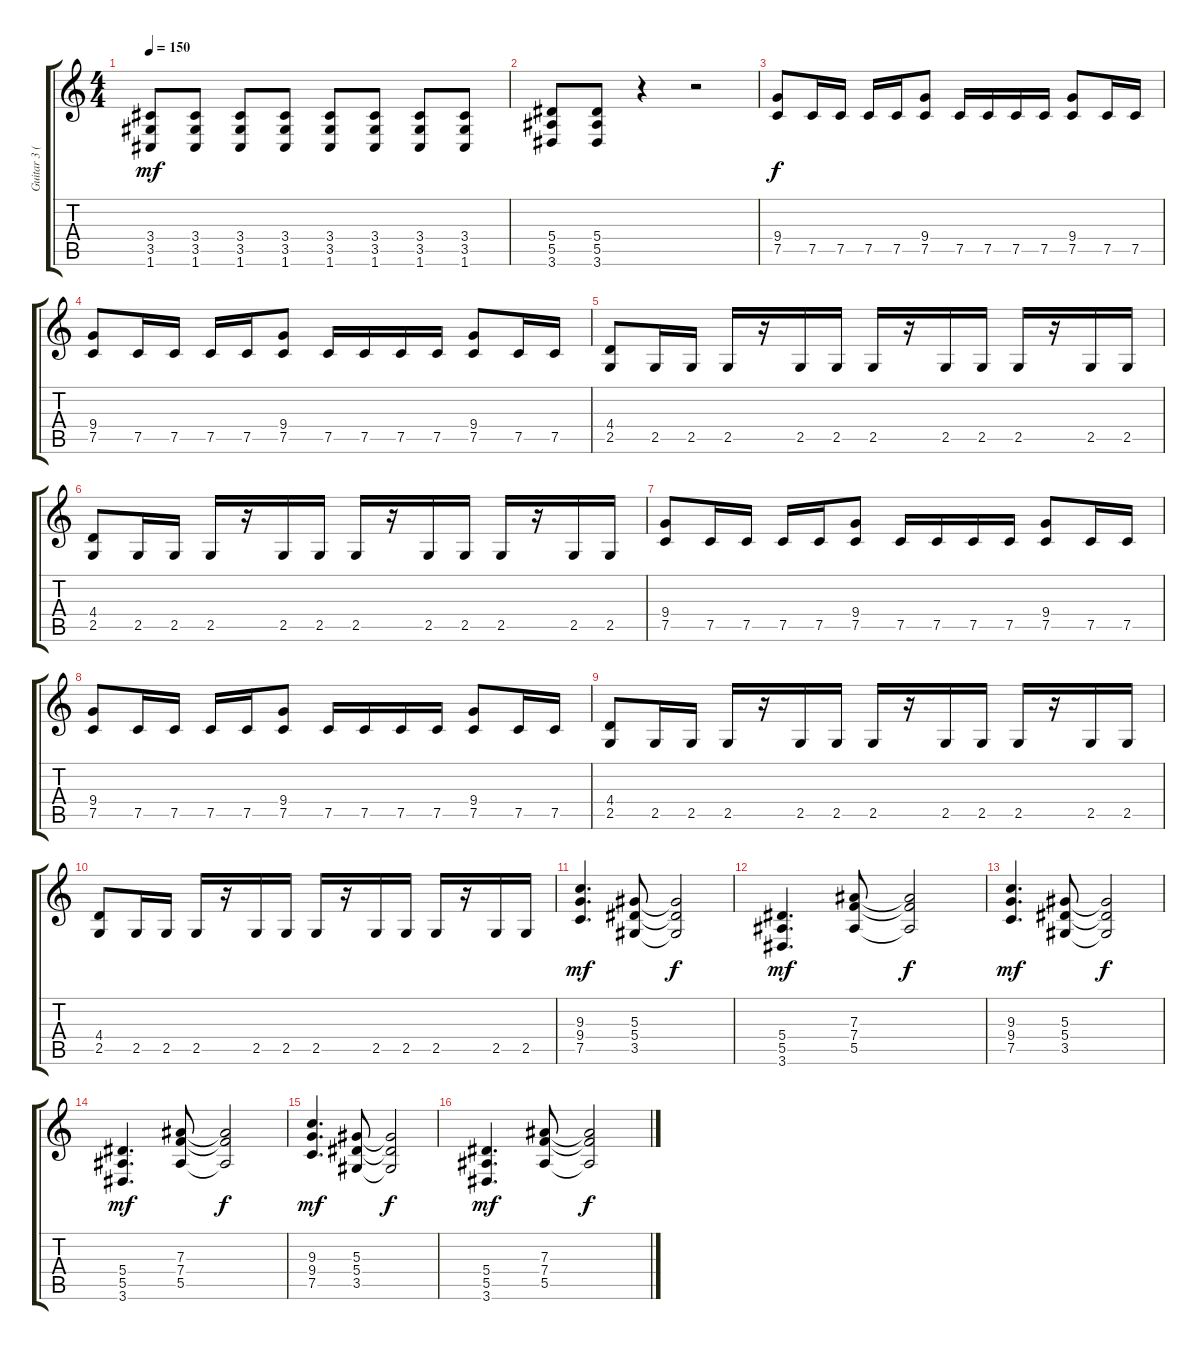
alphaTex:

\track ("Guitar 3 (Rhytm)" "Guitar 3 (") {instrument distortionguitar}
\staff {score tabs}
\tuning (C4 G3 Eb3 Bb2 F2 C2) {hide}
\ts (4 4)
\tempo 150
\clef g2
\ks c
(3.4 3.5 1.6).8{dy mf balance 14} (3.4 3.5 1.6).8 (3.4 3.5 1.6).8 (3.4 3.5 1.6).8 (3.4 3.5 1.6).8 (3.4 3.5 1.6).8 (3.4 3.5 1.6).8 (3.4 3.5 1.6).8 |
(5.4 5.5 3.6).8 (5.4 5.5 3.6).8 r.4 r.2 |
(9.4 7.5).8{dy f balance 8} 7.5.16 7.5.16 7.5.16 7.5.16 (9.4 7.5).8 7.5.16 7.5.16 7.5.16 7.5.16 (9.4 7.5).8 7.5.16 7.5.16 |
(9.4 7.5).8 7.5.16 7.5.16 7.5.16 7.5.16 (9.4 7.5).8 7.5.16 7.5.16 7.5.16 7.5.16 (9.4 7.5).8 7.5.16 7.5.16 |
(4.4 2.5).8 2.5.16 2.5.16 2.5.16 r.16 2.5.16 2.5.16 2.5.16 r.16 2.5.16 2.5.16 2.5.16 r.16 2.5.16 2.5.16 |
(4.4 2.5).8 2.5.16 2.5.16 2.5.16 r.16 2.5.16 2.5.16 2.5.16 r.16 2.5.16 2.5.16 2.5.16 r.16 2.5.16 2.5.16 |
(9.4 7.5).8 7.5.16 7.5.16 7.5.16 7.5.16 (9.4 7.5).8 7.5.16 7.5.16 7.5.16 7.5.16 (9.4 7.5).8 7.5.16 7.5.16 |
(9.4 7.5).8 7.5.16 7.5.16 7.5.16 7.5.16 (9.4 7.5).8 7.5.16 7.5.16 7.5.16 7.5.16 (9.4 7.5).8 7.5.16 7.5.16 |
(4.4 2.5).8 2.5.16 2.5.16 2.5.16 r.16 2.5.16 2.5.16 2.5.16 r.16 2.5.16 2.5.16 2.5.16 r.16 2.5.16 2.5.16 |
(4.4 2.5).8 2.5.16 2.5.16 2.5.16 r.16 2.5.16 2.5.16 2.5.16 r.16 2.5.16 2.5.16 2.5.16 r.16 2.5.16 2.5.16 |
(9.3 9.4 7.5).4{d dy mf} (5.3 5.4 3.5).8 (5.3{t} 5.4{t} 3.5{t}).2{dy f} |
(5.4 5.5 3.6).4{d dy mf} (7.3 7.4 5.5).8 (7.3{t} 7.4{t} 5.5{t}).2{dy f} |
(9.3 9.4 7.5).4{d dy mf} (5.3 5.4 3.5).8 (5.3{t} 5.4{t} 3.5{t}).2{dy f} |
(5.4 5.5 3.6).4{d dy mf} (7.3 7.4 5.5).8 (7.3{t} 7.4{t} 5.5{t}).2{dy f} |
(9.3 9.4 7.5).4{d dy mf} (5.3 5.4 3.5).8 (5.3{t} 5.4{t} 3.5{t}).2{dy f} |
(5.4 5.5 3.6).4{d dy mf} (7.3 7.4 5.5).8 (7.3{t} 7.4{t} 5.5{t}).2{dy f}
